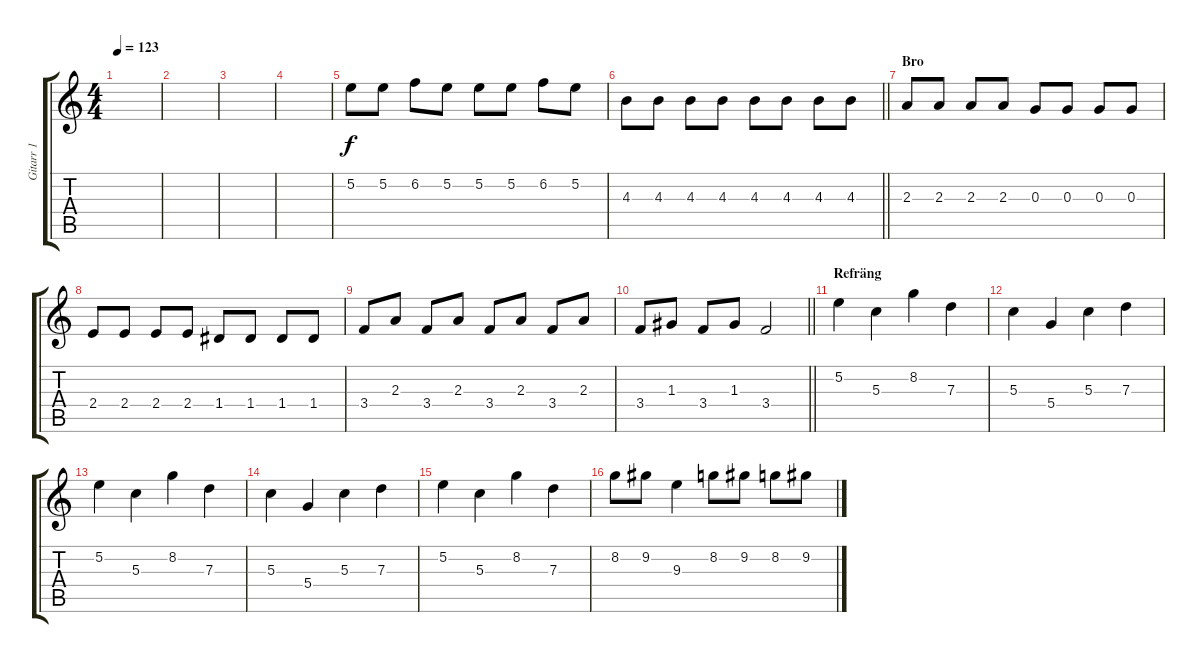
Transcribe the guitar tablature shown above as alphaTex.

\track ("Gitarr 1" "Gitarr 1") {instrument distortionguitar}
\staff {score tabs}
\tuning (E4 B3 G3 D3 A2 E2) {hide}
\ts (4 4)
\tempo 123
\clef g2
\ks c
|
|
|
|
5.2.8 5.2.8 6.2.8 5.2.8 5.2.8 5.2.8 6.2.8 5.2.8 |
\barLineRight lightlight
4.3.8 4.3.8 4.3.8 4.3.8 4.3.8 4.3.8 4.3.8 4.3.8 |
\section ("" "Bro")
2.3.8{instrument electricguitarclean} 2.3.8 2.3.8 2.3.8 0.3.8 0.3.8 0.3.8 0.3.8 |
2.4.8 2.4.8 2.4.8 2.4.8 1.4.8 1.4.8 1.4.8 1.4.8 |
3.4.8 2.3.8 3.4.8 2.3.8 3.4.8 2.3.8 3.4.8 2.3.8 |
\barLineRight lightlight
3.4.8 1.3.8 3.4.8 1.3.8 3.4.2 |
\section ("" "Refräng")
5.2.4{instrument distortionguitar} 5.3.4 8.2.4 7.3.4 |
5.3.4 5.4.4 5.3.4 7.3.4 |
5.2.4 5.3.4 8.2.4 7.3.4 |
5.3.4 5.4.4 5.3.4 7.3.4 |
5.2.4 5.3.4 8.2.4 7.3.4 |
8.2.8 9.2.8 9.3.4 8.2.8 9.2.8 8.2.8 9.2.8
